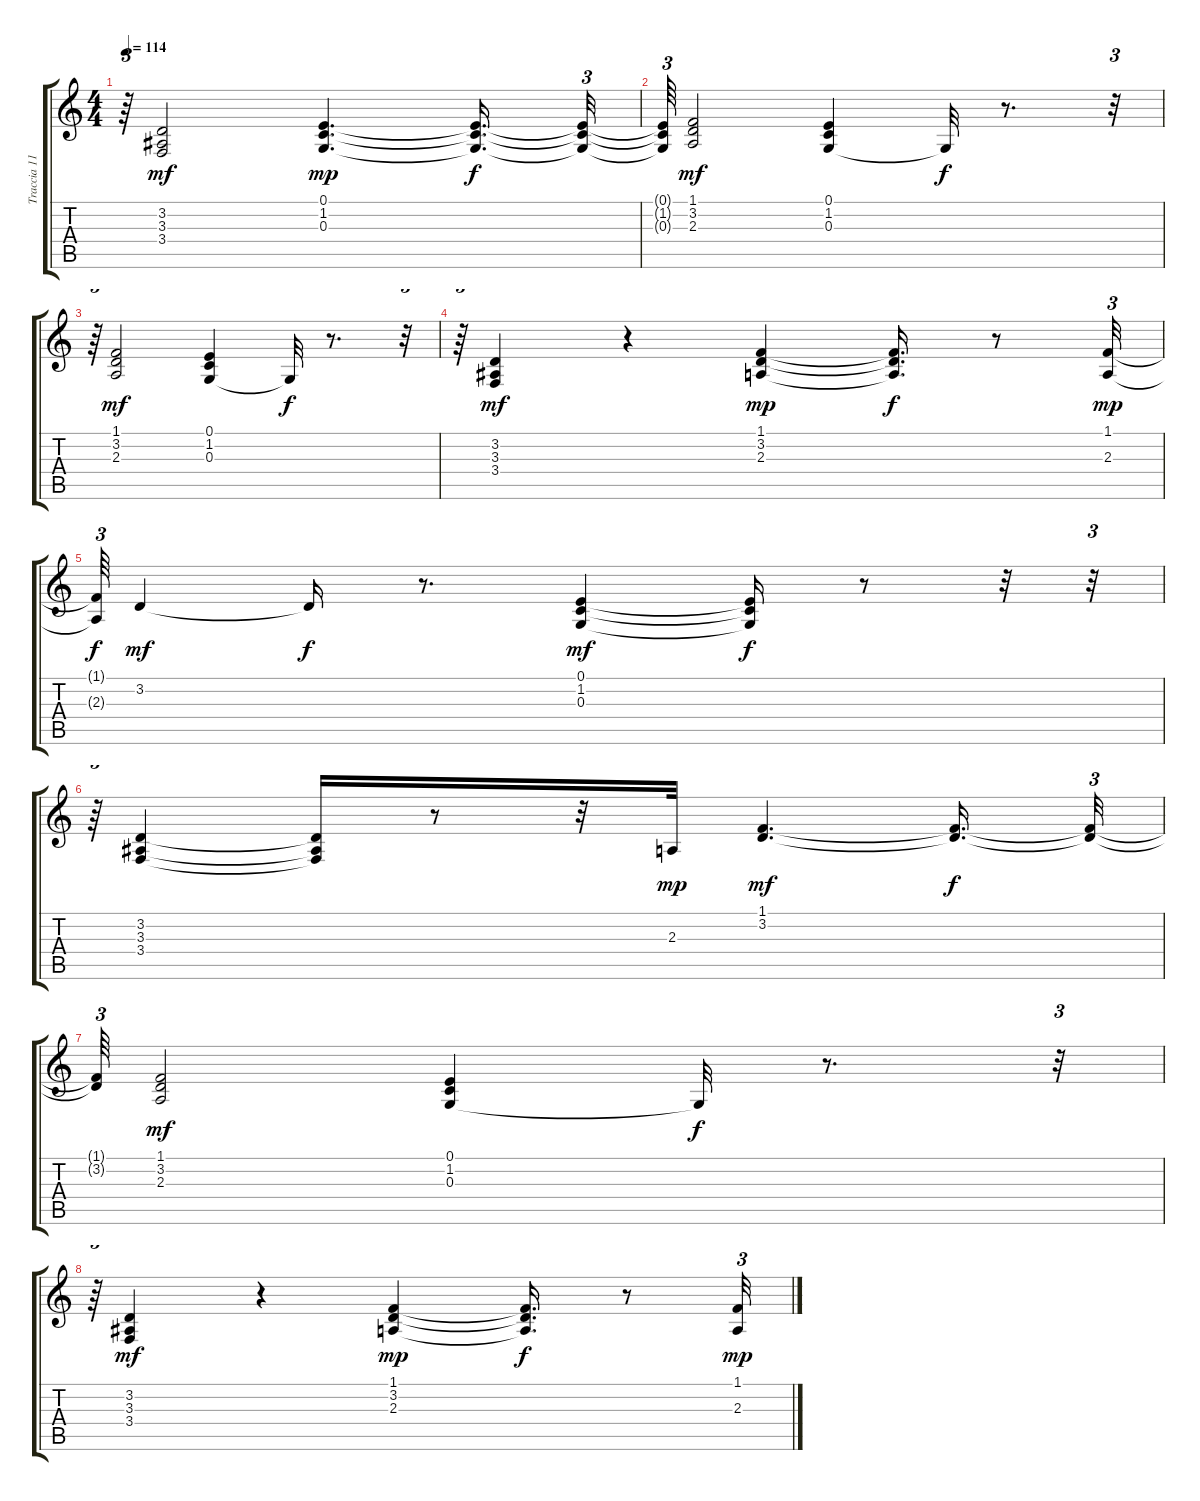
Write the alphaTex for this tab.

\track ("Traccia 11" "Traccia 11") {instrument electricpiano1}
\staff {score tabs}
\tuning (E4 B3 G3 D3 A2 E2) {hide}
\ts (4 4)
\tempo 114
\clef g2
\ks c
r.64{tu (3 2) dy f} (3.2 3.3 3.4).2{dy mf} (0.1 1.2 0.3).4{d dy mp} (0.1{t} 1.2{t} 0.3{t}).16{d dy f} (0.1{t} 1.2{t} 0.3{t}).32{tu (3 2)} |
(0.1{t} 1.2{t} 0.3{t}).64{tu (3 2)} (1.1 3.2 2.3).2{dy mf} (0.1 1.2 0.3).4 0.3{t}.32{dy f} r.8{d} r.32{tu (3 2)} |
r.64{tu (3 2)} (1.1 3.2 2.3).2{dy mf} (0.1 1.2 0.3).4 0.3{t}.32{dy f} r.8{d} r.32{tu (3 2)} |
r.64{tu (3 2)} (3.2 3.3 3.4).4{dy mf} r.4 (1.1 3.2 2.3).4{dy mp} (1.1{t} 3.2{t} 2.3{t}).16{d dy f} r.8 (1.1 2.3).32{tu (3 2) dy mp} |
(1.1{t} 2.3{t}).64{tu (3 2) dy f} 3.2.4{dy mf} 3.2{t}.16{dy f} r.8{d} (0.1 1.2 0.3).4{dy mf} (0.1{t} 1.2{t} 0.3{t}).16{dy f} r.8 r.32 r.32{tu (3 2)} |
r.64{tu (3 2)} (3.2 3.3 3.4).4 (3.2{t} 3.3{t} 3.4{t}).16 r.8 r.32 2.3.32{dy mp} (1.1 3.2).4{d dy mf} (1.1{t} 3.2{t}).16{d dy f} (1.1{t} 3.2{t}).32{tu (3 2)} |
(1.1{t} 3.2{t}).64{tu (3 2)} (1.1 3.2 2.3).2{dy mf} (0.1 1.2 0.3).4 0.3{t}.32{dy f} r.8{d} r.32{tu (3 2)} |
r.64{tu (3 2)} (3.2 3.3 3.4).4{dy mf} r.4 (1.1 3.2 2.3).4{dy mp} (1.1{t} 3.2{t} 2.3{t}).16{d dy f} r.8 (1.1 2.3).32{tu (3 2) dy mp}
